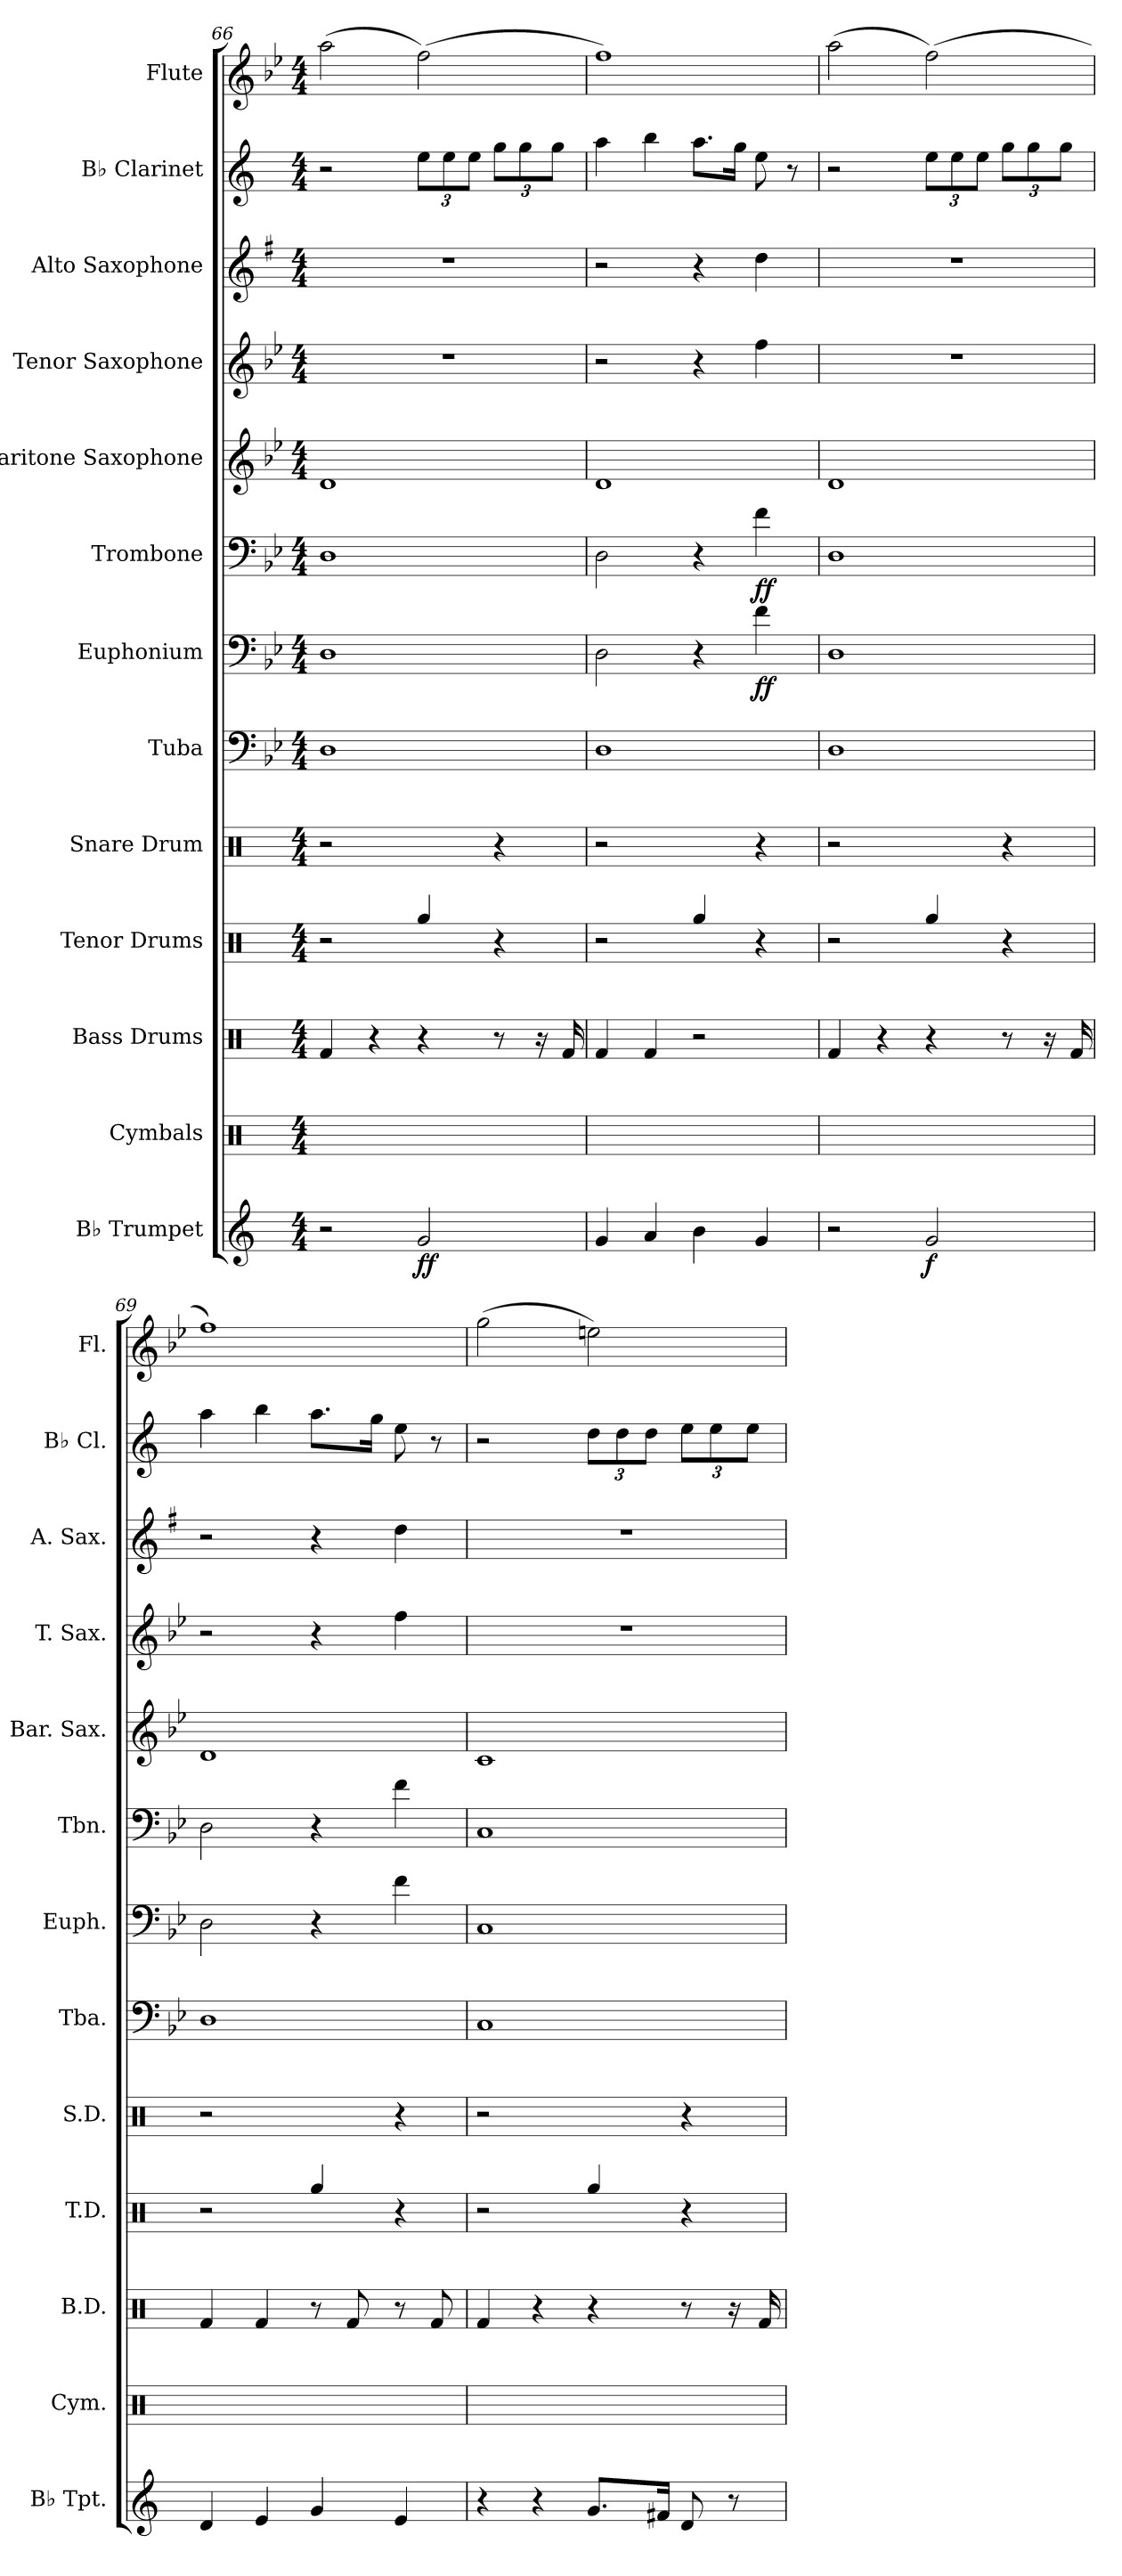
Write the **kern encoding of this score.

**kern	**dynam	**kern	**kern	**kern	**kern	**kern	**kern	**dynam	**kern	**dynam	**kern	**kern	**kern	**kern	**kern
*part13	*part13	*part12	*part11	*part10	*part9	*part8	*part7	*part7	*part6	*part6	*part5	*part4	*part3	*part2	*part1
*staff13	*staff13	*staff12	*staff11	*staff10	*staff9	*staff8	*staff7	*staff7	*staff6	*staff6	*staff5	*staff4	*staff3	*staff2	*staff1
*I"B♭ Trumpet	*	*I"Cymbals	*I"Bass Drums	*I"Tenor Drums	*I"Snare Drum	*I"Tuba	*I"Euphonium	*	*I"Trombone	*	*I"Baritone Saxophone	*I"Tenor Saxophone	*I"Alto Saxophone	*I"B♭ Clarinet	*I"Flute
*I'B♭ Tpt.	*	*I'Cym.	*I'B.D.	*I'T.D.	*I'S.D.	*I'Tba.	*I'Euph.	*	*I'Tbn.	*	*I'Bar. Sax.	*I'T. Sax.	*I'A. Sax.	*I'B♭ Cl.	*I'Fl.
*clefG2	*	*clefX	*clefX	*clefX	*clefX	*clefF4	*clefF4	*	*clefF4	*	*clefG2	*clefG2	*clefG2	*clefG2	*clefG2
*ITrd1c2	*	*	*	*	*	*	*	*	*	*	*ITrd12c21	*ITrd8c14	*ITrd5c9	*ITrd1c2	*
*k[b-e-]	*	*k[]	*k[]	*k[]	*k[]	*k[b-e-]	*k[b-e-]	*	*k[b-e-]	*	*k[b-e-]	*k[b-e-]	*k[b-e-]	*k[b-e-]	*k[b-e-]
*M4/4	*	*M4/4	*M4/4	*M4/4	*M4/4	*M4/4	*M4/4	*	*M4/4	*	*M4/4	*M4/4	*M4/4	*M4/4	*M4/4
=66	=66	=66	=66	=66	=66	=66	=66	=66	=66	=66	=66	=66	=66	=66	=66
2r	.	4R/	4Rf/	2r	2r	1D	1D	.	1D	.	1D	1r	1r	2r	(2aa\
.	.	4R/	4r	.	.	.	.	.	.	.	.	.	.	.	.
*	*	*	*	*	*	*	*	*	*	*	*	*	*	*Xbrackettup	*
!	!LO:DY:b	!	!	!	!	!	!	!	!	!	!	!	!	!	!
2f/	ff	4R/	4r	4Rgg/	4R/	.	.	.	.	.	.	.	.	12dd\L	(2ff\)
.	.	.	.	.	.	.	.	.	.	.	.	.	.	12dd\	.
.	.	.	.	.	.	.	.	.	.	.	.	.	.	12dd\J	.
.	.	4R/	8r	4r	4r	.	.	.	.	.	.	.	.	12ff\L	.
.	.	.	.	.	.	.	.	.	.	.	.	.	.	12ff\	.
.	.	.	16r	.	.	.	.	.	.	.	.	.	.	.	.
.	.	.	.	.	.	.	.	.	.	.	.	.	.	12ff\J	.
.	.	.	16Rf/	.	.	.	.	.	.	.	.	.	.	.	.
=67	=67	=67	=67	=67	=67	=67	=67	=67	=67	=67	=67	=67	=67	=67	=67
4f/	.	4R/	4Rf/	2r	2r	1D	2D\	.	2D\	.	1D	2r	2r	4gg\	1ff)
4g/	.	4R/	4Rf/	.	.	.	.	.	.	.	.	.	.	4aa\	.
4a\	.	4R/	2r	4Rgg/	4R/	.	4r	.	4r	.	.	4r	4r	8.gg\L	.
.	.	.	.	.	.	.	.	.	.	.	.	.	.	16ff\Jk	.
!	!	!	!	!	!	!	!	!LO:DY:b	!	!LO:DY:b	!	!	!	!	!
4f/	.	4R/	.	4r	4r	.	4f\	ff	4f\	ff	.	4f\	4f\	8dd\	.
.	.	.	.	.	.	.	.	.	.	.	.	.	.	8r	.
=68	=68	=68	=68	=68	=68	=68	=68	=68	=68	=68	=68	=68	=68	=68	=68
2r	.	4R/	4Rf/	2r	2r	1D	1D	.	1D	.	1D	1r	1r	2r	(2aa\
.	.	4R/	4r	.	.	.	.	.	.	.	.	.	.	.	.
!	!LO:DY:b	!	!	!	!	!	!	!	!	!	!	!	!	!	!
2f/	f	4R/	4r	4Rgg/	4R/	.	.	.	.	.	.	.	.	12dd\L	(2ff\)
.	.	.	.	.	.	.	.	.	.	.	.	.	.	12dd\	.
.	.	.	.	.	.	.	.	.	.	.	.	.	.	12dd\J	.
.	.	4R/	8r	4r	4r	.	.	.	.	.	.	.	.	12ff\L	.
.	.	.	.	.	.	.	.	.	.	.	.	.	.	12ff\	.
.	.	.	16r	.	.	.	.	.	.	.	.	.	.	.	.
.	.	.	.	.	.	.	.	.	.	.	.	.	.	12ff\J	.
.	.	.	16Rf/	.	.	.	.	.	.	.	.	.	.	.	.
!!LO:PB:g=z
=69	=69	=69	=69	=69	=69	=69	=69	=69	=69	=69	=69	=69	=69	=69	=69
4c/	.	4R/	4Rf/	2r	2r	1D	2D\	.	2D\	.	1D	2r	2r	4gg\	1ff)
4d/	.	4R/	4Rf/	.	.	.	.	.	.	.	.	.	.	4aa\	.
4f/	.	4R/	8r	4Rgg/	4R/	.	4r	.	4r	.	.	4r	4r	8.gg\L	.
.	.	.	8Rf/	.	.	.	.	.	.	.	.	.	.	.	.
.	.	.	.	.	.	.	.	.	.	.	.	.	.	16ff\Jk	.
4d/	.	4R/	8r	4r	4r	.	4f\	.	4f\	.	.	4f\	4f\	8dd\	.
.	.	.	8Rf/	.	.	.	.	.	.	.	.	.	.	8r	.
=70	=70	=70	=70	=70	=70	=70	=70	=70	=70	=70	=70	=70	=70	=70	=70
4r	.	4R/	4Rf/	2r	2r	1C	1C	.	1C	.	1C	1r	1r	2r	(2gg\
4r	.	4R/	4r	.	.	.	.	.	.	.	.	.	.	.	.
8.f/L	.	4R/	4r	4Rgg/	4R/	.	.	.	.	.	.	.	.	12cc\L	2een\)
.	.	.	.	.	.	.	.	.	.	.	.	.	.	12cc\	.
.	.	.	.	.	.	.	.	.	.	.	.	.	.	12cc\J	.
16en/Jk	.	.	.	.	.	.	.	.	.	.	.	.	.	.	.
8c/	.	4R/	8r	4r	4r	.	.	.	.	.	.	.	.	12dd\L	.
.	.	.	.	.	.	.	.	.	.	.	.	.	.	12dd\	.
8r	.	.	16r	.	.	.	.	.	.	.	.	.	.	.	.
.	.	.	.	.	.	.	.	.	.	.	.	.	.	12dd\J	.
.	.	.	16Rf/	.	.	.	.	.	.	.	.	.	.	.	.
=	=	=	=	=	=	=	=	=	=	=	=	=	=	=	=
*-	*-	*-	*-	*-	*-	*-	*-	*-	*-	*-	*-	*-	*-	*-	*-
